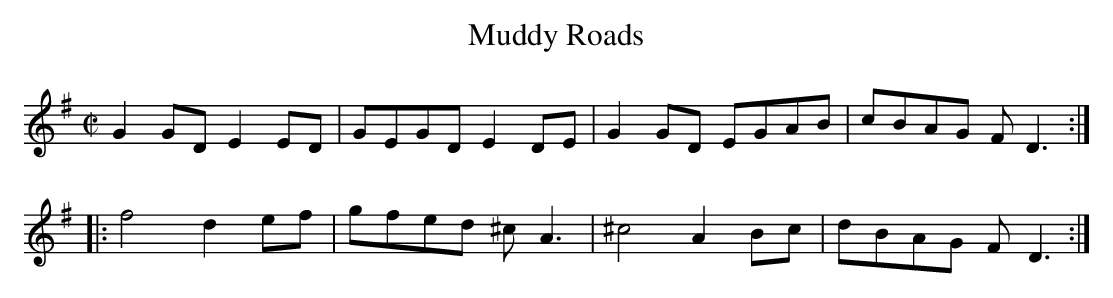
X:1
T:Muddy Roads
M:C|
L:1/8
K:G
G2 GD E2 ED|GEGD E2 DE|G2 GD EGAB|cBAG FD3:|
|:f4 d2ef|gfed ^cA3|^c4 A2 Bc|dBAG FD3:|]
